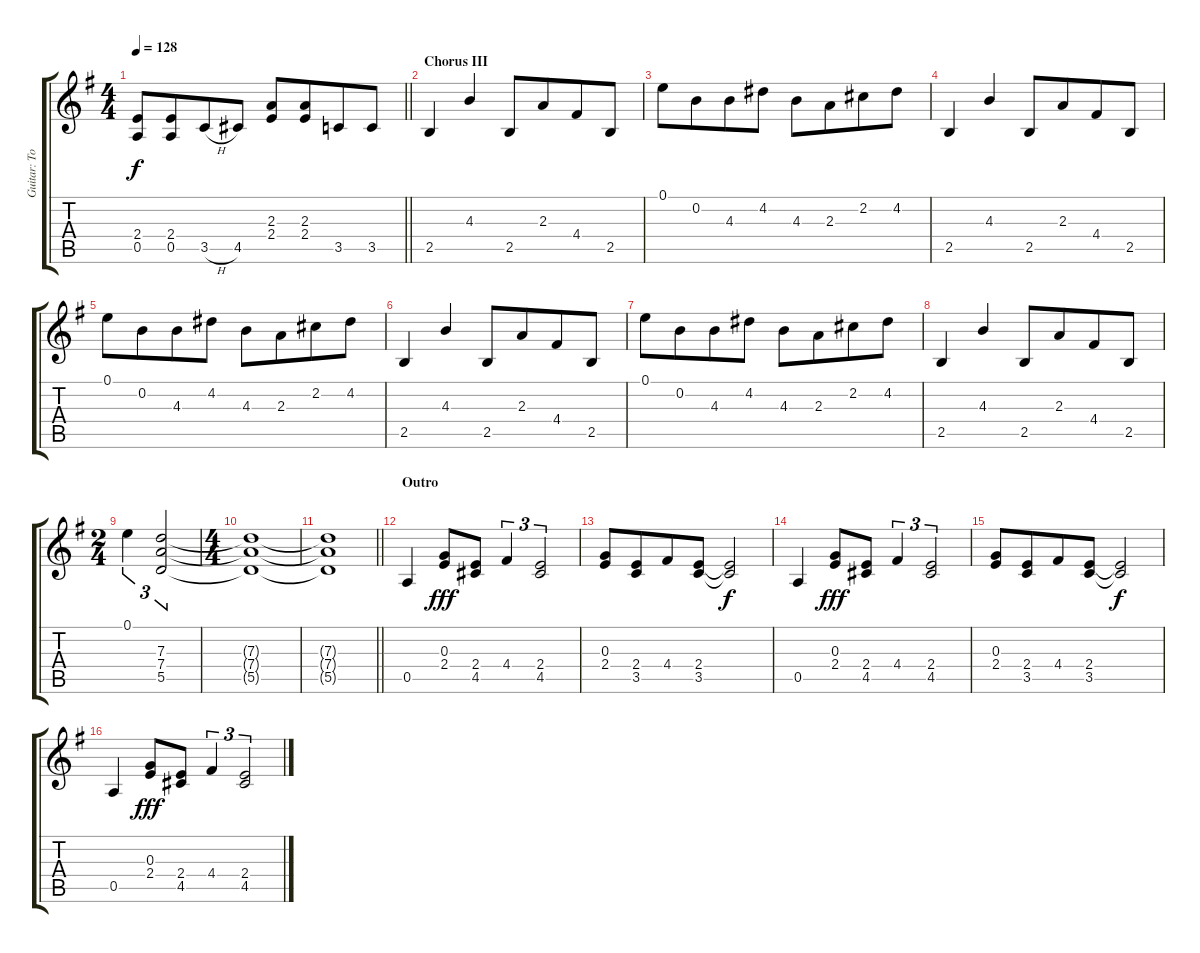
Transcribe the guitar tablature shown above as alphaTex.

\track ("Guitar: Tony" "Guitar: To") {instrument overdrivenguitar}
\staff {score tabs}
\tuning (E4 B3 G3 D3 A2 E2) {hide}
\ts (4 4)
\tempo 128
\clef g2
\barLineRight lightlight
\ks g
(2.4 0.5).8{dy f} (2.4 0.5).8{beam merge} 3.5{h}.8{beam merge} 4.5.8 (2.3 2.4).8 (2.3 2.4).8{beam merge} 3.5.8{beam merge} 3.5.8 |
\section ("" "Chorus III")
2.5.4 4.3.4{beam merge} 2.5.8 2.3.8{beam merge} 4.4.8 2.5.8 |
0.1.8 0.2.8{beam merge} 4.3.8 4.2.8{beam split} 4.3.8 2.3.8{beam merge} 2.2.8 4.2.8 |
2.5.4 4.3.4{beam merge} 2.5.8 2.3.8{beam merge} 4.4.8 2.5.8 |
0.1.8 0.2.8{beam merge} 4.3.8 4.2.8{beam split} 4.3.8 2.3.8{beam merge} 2.2.8 4.2.8 |
2.5.4 4.3.4{beam merge} 2.5.8 2.3.8{beam merge} 4.4.8 2.5.8 |
0.1.8 0.2.8{beam merge} 4.3.8 4.2.8{beam split} 4.3.8 2.3.8{beam merge} 2.2.8 4.2.8 |
2.5.4 4.3.4{beam merge} 2.5.8 2.3.8{beam merge} 4.4.8 2.5.8 |
\ts (2 4)
0.1.4{tu (3 2)} (7.3 7.4 5.5).2{tu (3 2)} |
\ts (4 4)
(7.3{t} 7.4{t} 5.5{t}).1 |
\barLineRight lightlight
(7.3{t} 7.4{t} 5.5{t}).1 |
\section ("" "Outro")
0.5.4 (0.3 2.4).8{dy fff} (2.4 4.5).8 4.4.4{tu (3 2)} (2.4 4.5).2{tu (3 2)} |
(0.3 2.4).8 (2.4 3.5).8{beam merge} 4.4.8 (2.4 3.5).8 (2.4{t} 3.5{t}).2{dy f} |
0.5.4 (0.3 2.4).8{dy fff} (2.4 4.5).8 4.4.4{tu (3 2)} (2.4 4.5).2{tu (3 2)} |
(0.3 2.4).8 (2.4 3.5).8{beam merge} 4.4.8 (2.4 3.5).8 (2.4{t} 3.5{t}).2{dy f} |
0.5.4 (0.3 2.4).8{dy fff} (2.4 4.5).8 4.4.4{tu (3 2)} (2.4 4.5).2{tu (3 2)}
